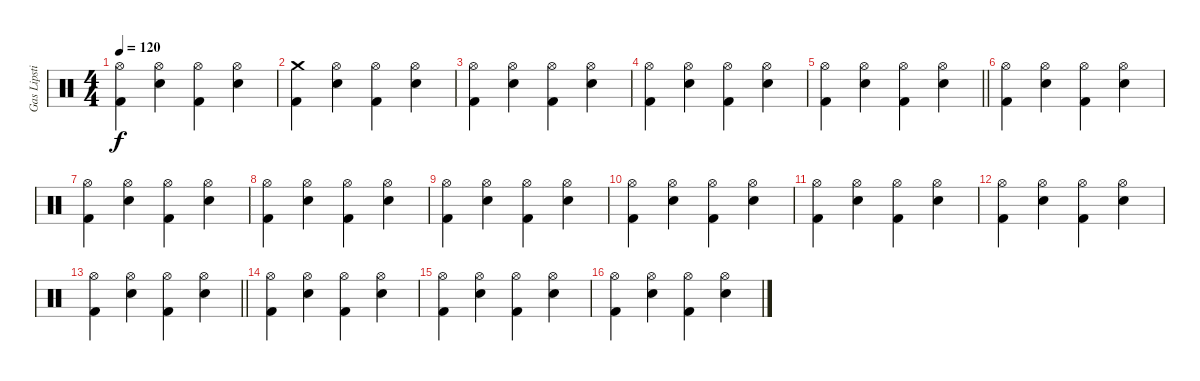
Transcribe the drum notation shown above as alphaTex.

\track ("Gas Lipstick" "Gas Lipsti") {instrument percussion}
\staff {score}
\articulation defaults
\ts (4 4)
\tempo 120
\clef neutral
\ks c
("Hi-Hat (open)" "Kick (hit) 2").4{dy f} ("Hi-Hat (open)" "Electric Snare (hit)").4 ("Hi-Hat (open)" "Kick (hit) 2").4 ("Hi-Hat (open)" "Electric Snare (hit)").4 |
("Crash medium (hit)" "Kick (hit) 2").4 ("Hi-Hat (open)" "Electric Snare (hit)").4 ("Hi-Hat (open)" "Kick (hit) 2").4 ("Hi-Hat (open)" "Electric Snare (hit)").4 |
("Hi-Hat (open)" "Kick (hit) 2").4 ("Hi-Hat (open)" "Electric Snare (hit)").4 ("Hi-Hat (open)" "Kick (hit) 2").4 ("Hi-Hat (open)" "Electric Snare (hit)").4 |
("Hi-Hat (open)" "Kick (hit) 2").4 ("Hi-Hat (open)" "Electric Snare (hit)").4 ("Hi-Hat (open)" "Kick (hit) 2").4 ("Hi-Hat (open)" "Electric Snare (hit)").4 |
\barLineRight lightlight
("Hi-Hat (open)" "Kick (hit) 2").4 ("Hi-Hat (open)" "Electric Snare (hit)").4 ("Hi-Hat (open)" "Kick (hit) 2").4 ("Hi-Hat (open)" "Electric Snare (hit)").4 |
("Hi-Hat (open)" "Kick (hit) 2").4 ("Hi-Hat (open)" "Electric Snare (hit)").4 ("Hi-Hat (open)" "Kick (hit) 2").4 ("Hi-Hat (open)" "Electric Snare (hit)").4 |
("Hi-Hat (open)" "Kick (hit) 2").4 ("Hi-Hat (open)" "Electric Snare (hit)").4 ("Hi-Hat (open)" "Kick (hit) 2").4 ("Hi-Hat (open)" "Electric Snare (hit)").4 |
("Hi-Hat (open)" "Kick (hit) 2").4 ("Hi-Hat (open)" "Electric Snare (hit)").4 ("Hi-Hat (open)" "Kick (hit) 2").4 ("Hi-Hat (open)" "Electric Snare (hit)").4 |
("Hi-Hat (open)" "Kick (hit) 2").4 ("Hi-Hat (open)" "Electric Snare (hit)").4 ("Hi-Hat (open)" "Kick (hit) 2").4 ("Hi-Hat (open)" "Electric Snare (hit)").4 |
("Hi-Hat (open)" "Kick (hit) 2").4 ("Hi-Hat (open)" "Electric Snare (hit)").4 ("Hi-Hat (open)" "Kick (hit) 2").4 ("Hi-Hat (open)" "Electric Snare (hit)").4 |
("Hi-Hat (open)" "Kick (hit) 2").4 ("Hi-Hat (open)" "Electric Snare (hit)").4 ("Hi-Hat (open)" "Kick (hit) 2").4 ("Hi-Hat (open)" "Electric Snare (hit)").4 |
("Hi-Hat (open)" "Kick (hit) 2").4 ("Hi-Hat (open)" "Electric Snare (hit)").4 ("Hi-Hat (open)" "Kick (hit) 2").4 ("Hi-Hat (open)" "Electric Snare (hit)").4 |
\barLineRight lightlight
("Hi-Hat (open)" "Kick (hit) 2").4 ("Hi-Hat (open)" "Electric Snare (hit)").4 ("Hi-Hat (open)" "Kick (hit) 2").4 ("Hi-Hat (open)" "Electric Snare (hit)").4 |
("Hi-Hat (open)" "Kick (hit) 2").4 ("Hi-Hat (open)" "Electric Snare (hit)").4 ("Hi-Hat (open)" "Kick (hit) 2").4 ("Hi-Hat (open)" "Electric Snare (hit)").4 |
("Hi-Hat (open)" "Kick (hit) 2").4 ("Hi-Hat (open)" "Electric Snare (hit)").4 ("Hi-Hat (open)" "Kick (hit) 2").4 ("Hi-Hat (open)" "Electric Snare (hit)").4 |
("Hi-Hat (open)" "Kick (hit) 2").4 ("Hi-Hat (open)" "Electric Snare (hit)").4 ("Hi-Hat (open)" "Kick (hit) 2").4 ("Hi-Hat (open)" "Electric Snare (hit)").4
